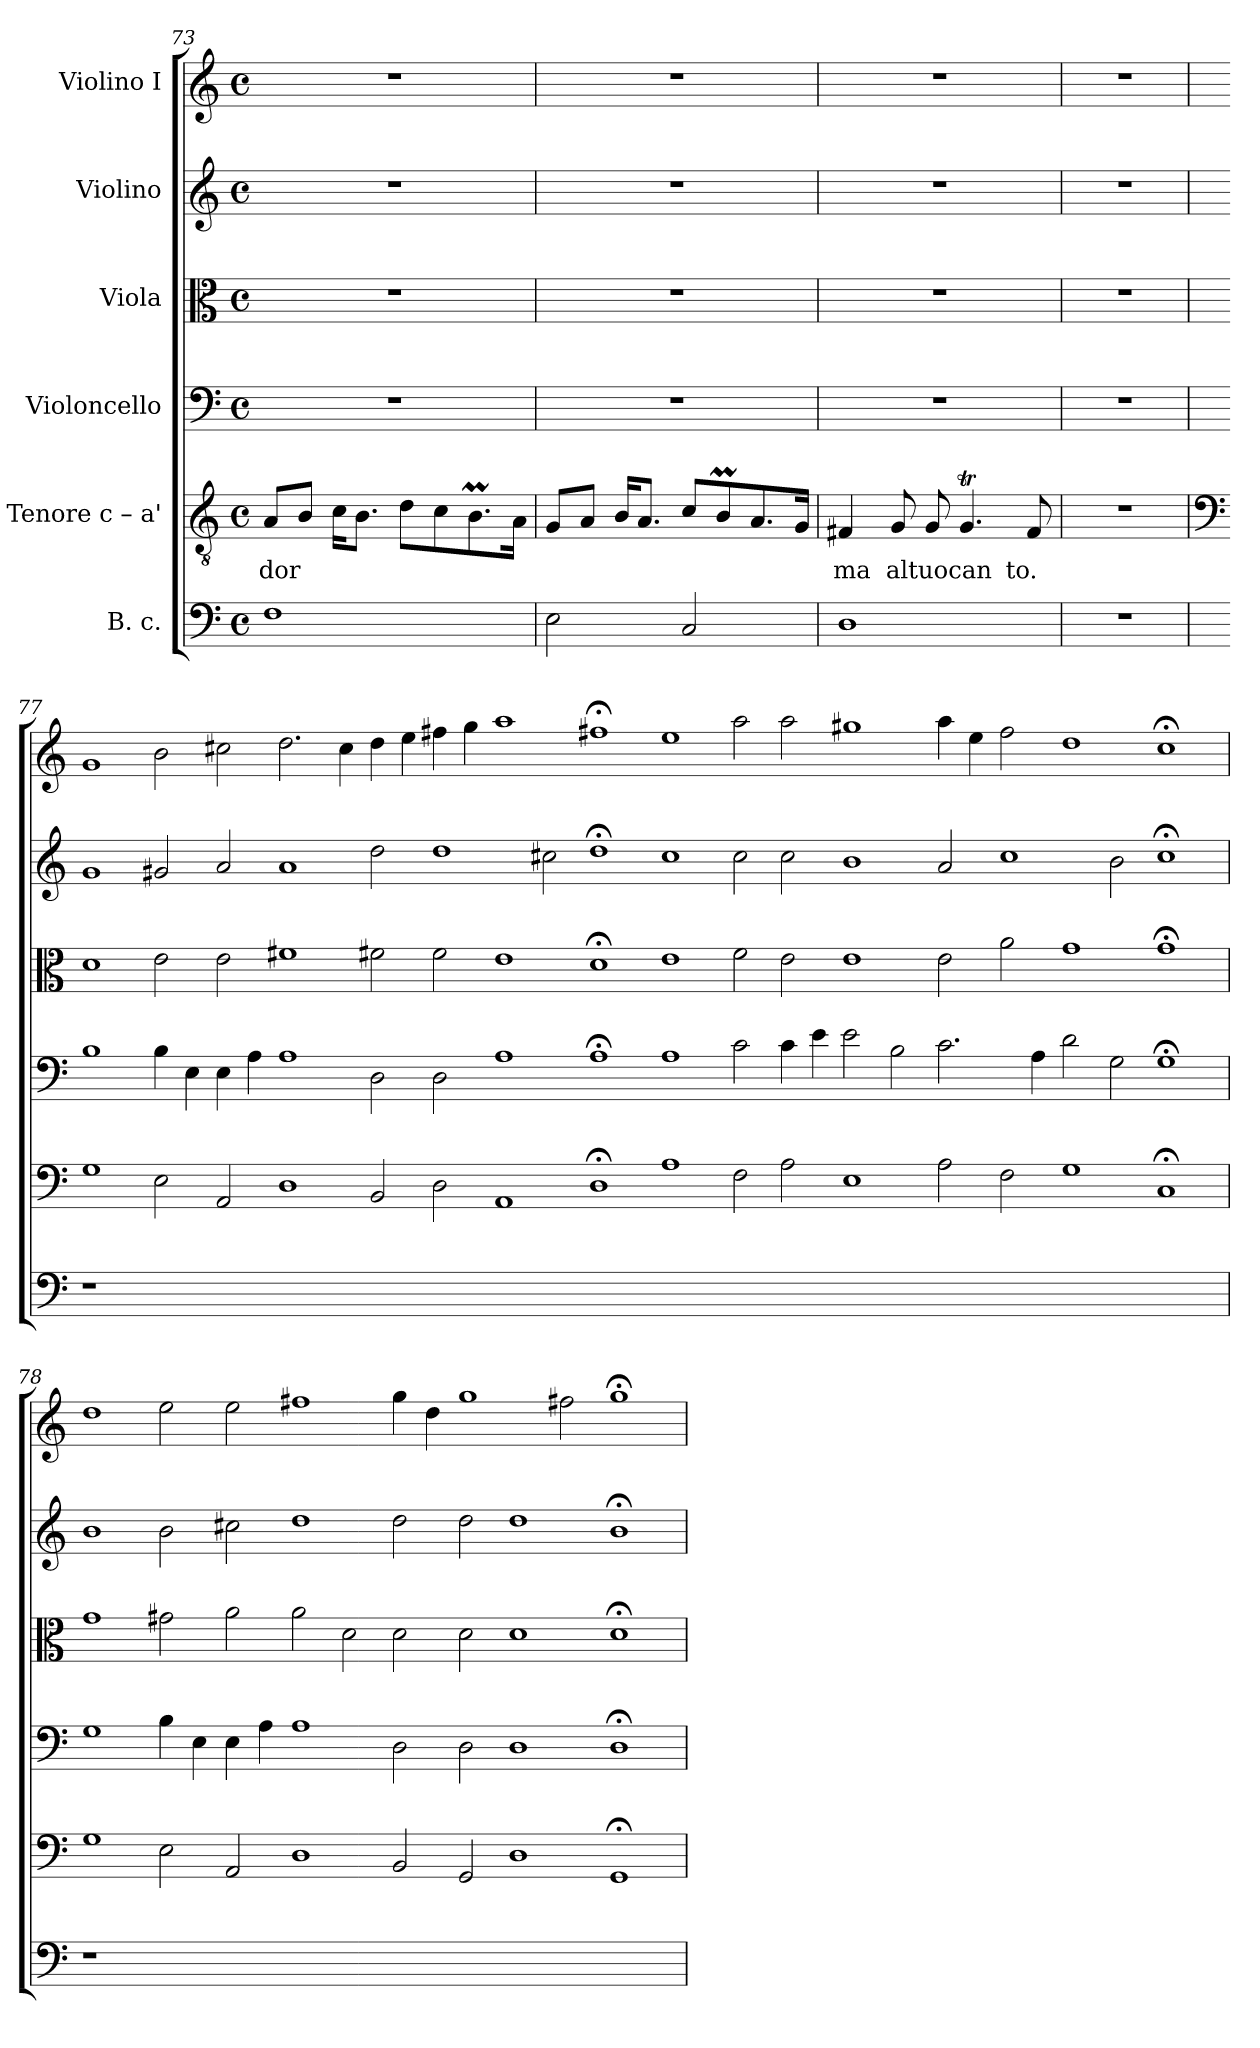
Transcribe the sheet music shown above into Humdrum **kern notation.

**kern	**kern	**text	**dynam	**kern	**kern	**kern	**kern
*part6	*part5	*part5	*part5	*part4	*part3	*part2	*part1
*staff6	*staff5	*staff5	*staff5	*staff4	*staff3	*staff2	*staff1
*I"B. c.	*I"Tenore  c – a'	*	*	*I"Violoncello	*I"Viola	*I"Violino	*I"Violino I
*clefF4	*clefGv2	*	*	*clefF4	*clefC3	*clefG2	*clefG2
*k[]	*k[]	*	*	*k[]	*k[]	*k[]	*k[]
*C:	*C:	*	*	*C:	*C:	*C:	*C:
*M4/4	*M4/4	*	*	*M4/4	*M4/4	*M4/4	*M4/4
*met(c)	*met(c)	*	*	*met(c)	*met(c)	*met(c)	*met(c)
=73	=73	=73	=73	=73	=73	=73	=73
!	!	!LO:LY:b:cj	!	!	!	!	!
1F	8A/L	dor	.	1r	1r	1r	1r
!	!	!LO:LY:b:cj	!	!	!	!	!
.	8B/J	.	.	.	.	.	.
!	!	!LO:LY:b:cj	!	!	!	!	!
.	16c\L	.	.	.	.	.	.
!	!	!LO:LY:b:cj	!	!	!	!	!
.	8.B\J	.	.	.	.	.	.
!	!	!LO:LY:b:cj	!	!	!	!	!
.	8d\L	.	.	.	.	.	.
!	!	!LO:LY:b:cj	!	!	!	!	!
.	8c\	.	.	.	.	.	.
!	!	!LO:LY:b:cj	!	!	!	!	!
.	8.Bm\	.	.	.	.	.	.
!	!	!LO:LY:b:cj	!	!	!	!	!
.	16A\J	.	.	.	.	.	.
=74	=74	=74	=74	=74	=74	=74	=74
!	!	!LO:LY:b:cj	!	!	!	!	!
2E\	8G/L	.	.	1r	1r	1r	1r
!	!	!LO:LY:b:cj	!	!	!	!	!
.	8A/J	.	.	.	.	.	.
!	!	!LO:LY:b:cj	!	!	!	!	!
.	16B/L	.	.	.	.	.	.
!	!	!LO:LY:b:cj	!	!	!	!	!
.	8.A/J	.	.	.	.	.	.
!	!	!LO:LY:b:cj	!	!	!	!	!
2C/	8c/L	.	.	.	.	.	.
!	!	!LO:LY:b:cj	!	!	!	!	!
.	8Bm/	.	.	.	.	.	.
!	!	!LO:LY:b:cj	!	!	!	!	!
.	8.A/	.	.	.	.	.	.
!	!	!LO:LY:b:cj	!	!	!	!	!
.	16G/J	.	.	.	.	.	.
=75	=75	=75	=75	=75	=75	=75	=75
!	!	!LO:LY:b:cj	!	!	!	!	!
1D	4F#X/	ma	.	1r	1r	1r	1r
!	!	!LO:LY:b:cj	!	!	!	!	!
.	8G/	altuocan	.	.	.	.	.
!	!	!LO:LY:b:cj	!	!	!	!	!
.	8G/	.	.	.	.	.	.
!	!	!LO:LY:b:cj	!	!	!	!	!
.	4.GT/	.	.	.	.	.	.
!	!	!LO:LY:b:cj	!	!	!	!	!
.	8F#/	to.	.	.	.	.	.
=76	=76	=76	=76	=76	=76	=76	=76
1r	1r	.	.	1r	1r	1r	1r
!!LO:PB:g=z
=77	=77	=77	=77	=77	=77	=77	=77
*	*clefF4	*	*	*	*	*	*
!	!	!LO:LY:b:cj	!LO:DY:b	!	!	!	!
!	!	!	!LO:DY:n=1:b	!	!	!	!
1r	1G	.	fz fz	1B	1d	1g	1g
!	!	!LO:LY:b:cj	!	!	!	!	!
000ryy	2E\	.	.	4B\	2e\	2g#X/	2b\
.	.	.	.	4E\	.	.	.
!	!	!LO:LY:b:cj	!	!	!	!	!
.	2AA/	.	.	4E\	2e\	2a/	2cc#X\
.	.	.	.	4A\	.	.	.
!	!	!LO:LY:b:cj	!	!	!	!	!
.	1D	.	.	1A	1f#X	1a	2.dd\
.	.	.	.	.	.	.	4cc#\
!	!	!LO:LY:b:cj	!	!	!	!	!
.	2BB/	.	.	2D\	2f#X\	2dd\	4dd\
.	.	.	.	.	.	.	4ee\
!	!	!LO:LY:b:cj	!	!	!	!	!
.	2D\	.	.	2D\	2f#\	1dd	4ff#X\
.	.	.	.	.	.	.	4gg\
!	!	!LO:LY:b:cj	!	!	!	!	!
.	1AA	.	.	1A	1e	.	1aa
.	.	.	.	.	.	2cc#X\	.
!	!	!LO:LY:b:cj	!	!	!	!	!
.	1D;<	.	.	1A;<	1d;<	1dd;<	1ff#X;<
!	!	!LO:LY:b:cj	!	!	!	!	!
.	1A	.	.	1A	1e	1cc#	1ee
!	!	!LO:LY:b:cj	!	!	!	!	!
.	2F\	.	.	2c\	2f#\	2cc#\	2aa\
!	!	!LO:LY:b:cj	!	!	!	!	!
.	2A\	.	.	4c\	2e\	2cc#\	2aa\
.	.	.	.	4e\	.	.	.
!	!	!LO:LY:b:cj	!	!	!	!	!
.	1E	.	.	2e\	1e	1b	1gg#X
.	.	.	.	2B\	.	.	.
!	!	!LO:LY:b:cj	!	!	!	!	!
0.ryy	2A\	.	.	2.c\	2e\	2a/	4aa\
.	.	.	.	.	.	.	4ee\
!	!	!LO:LY:b:cj	!	!	!	!	!
.	2F\	.	.	.	2a\	1cc#	2ff#\
.	.	.	.	4A\	.	.	.
!	!	!LO:LY:b:cj	!	!	!	!	!
.	1G	.	.	2d\	1g	.	1dd
.	.	.	.	2G\	.	2b\	.
!	!	!LO:LY:b:cj	!	!	!	!	!
.	1C;<	.	.	1G;<	1g;<	1cc#;<	1cc#;<
!!LO:LB:g=z
=78	=78	=78	=78	=78	=78	=78	=78
!	!	!LO:LY:b:cj	!	!	!	!	!
1r	1G	.	.	1G	1g	1b	1dd
!	!	!LO:LY:b:cj	!	!	!	!	!
00ryy	2E\	.	.	4B\	2g#X\	2b\	2ee\
.	.	.	.	4E\	.	.	.
!	!	!LO:LY:b:cj	!	!	!	!	!
.	2AA/	.	.	4E\	2a\	2cc#X\	2ee\
.	.	.	.	4A\	.	.	.
!	!	!LO:LY:b:cj	!	!	!	!	!
.	1D	.	.	1A	2a\	1dd	1ff#X
.	.	.	.	.	2d\	.	.
!	!	!LO:LY:b:cj	!	!	!	!	!
.	2BB/	.	.	2D\	2d\	2dd\	4gg\
.	.	.	.	.	.	.	4dd\
!	!	!LO:LY:b:cj	!	!	!	!	!
.	2GG/	.	.	2D\	2d\	2dd\	1gg
!	!	!LO:LY:b:cj	!	!	!	!	!
.	1D	.	.	1D	1d	1dd	.
.	.	.	.	.	.	.	2ff#X\
!	!	!LO:LY:b:cj	!	!	!	!	!
1ryy	1GG;<	.	.	1D;<	1d;<	1b;<	1gg;<
=	=	=	=	=	=	=	=
*-	*-	*-	*-	*-	*-	*-	*-
